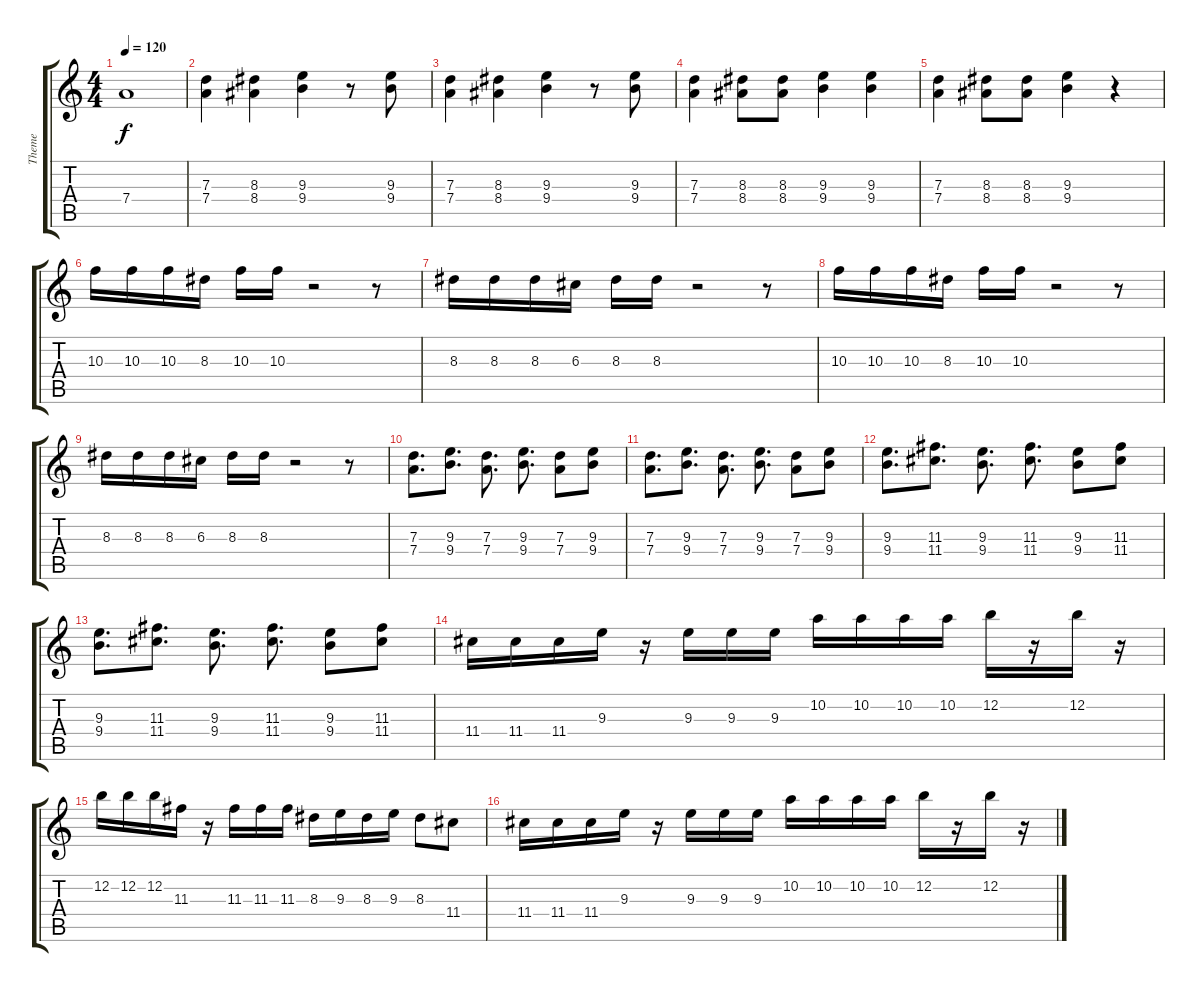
\track ("Theme" "Theme") {instrument electricguitarclean}
\staff {score tabs}
\tuning (E4 B3 G3 D3 A2 E2) {hide}
\ts (4 4)
\tempo 120
\clef g2
\ks c
7.4{t}.1{dy f} |
(7.3 7.4).4 (8.3 8.4).4 (9.3 9.4).4 r.8 (9.3 9.4).8 |
(7.3 7.4).4 (8.3 8.4).4 (9.3 9.4).4 r.8 (9.3 9.4).8 |
(7.3 7.4).4 (8.3 8.4).8 (8.3 8.4).8 (9.3 9.4).4 (9.3 9.4).4 |
(7.3 7.4).4 (8.3 8.4).8 (8.3 8.4).8 (9.3 9.4).4 r.4 |
10.3.16 10.3.16 10.3.16 8.3.16 10.3.16 10.3.16 r.2 r.8 |
8.3.16 8.3.16 8.3.16 6.3.16 8.3.16 8.3.16 r.2 r.8 |
10.3.16 10.3.16 10.3.16 8.3.16 10.3.16 10.3.16 r.2 r.8 |
8.3.16 8.3.16 8.3.16 6.3.16 8.3.16 8.3.16 r.2 r.8 |
(7.3 7.4).8{d} (9.3 9.4).8{d} (7.3 7.4).8{d} (9.3 9.4).8{d} (7.3 7.4).8 (9.3 9.4).8 |
(7.3 7.4).8{d} (9.3 9.4).8{d} (7.3 7.4).8{d} (9.3 9.4).8{d} (7.3 7.4).8 (9.3 9.4).8 |
(9.3 9.4).8{d} (11.3 11.4).8{d} (9.3 9.4).8{d} (11.3 11.4).8{d} (9.3 9.4).8 (11.3 11.4).8 |
(9.3 9.4).8{d} (11.3 11.4).8{d} (9.3 9.4).8{d} (11.3 11.4).8{d} (9.3 9.4).8 (11.3 11.4).8 |
11.4.16 11.4.16 11.4.16 9.3.16 r.16 9.3.16 9.3.16 9.3.16 10.2.16 10.2.16 10.2.16 10.2.16 12.2.16 r.16 12.2.16 r.16 |
12.2.16 12.2.16 12.2.16 11.3.16 r.16 11.3.16 11.3.16 11.3.16 8.3.16 9.3.16 8.3.16 9.3.16 8.3.8 11.4.8 |
11.4.16 11.4.16 11.4.16 9.3.16 r.16 9.3.16 9.3.16 9.3.16 10.2.16 10.2.16 10.2.16 10.2.16 12.2.16 r.16 12.2.16 r.16
